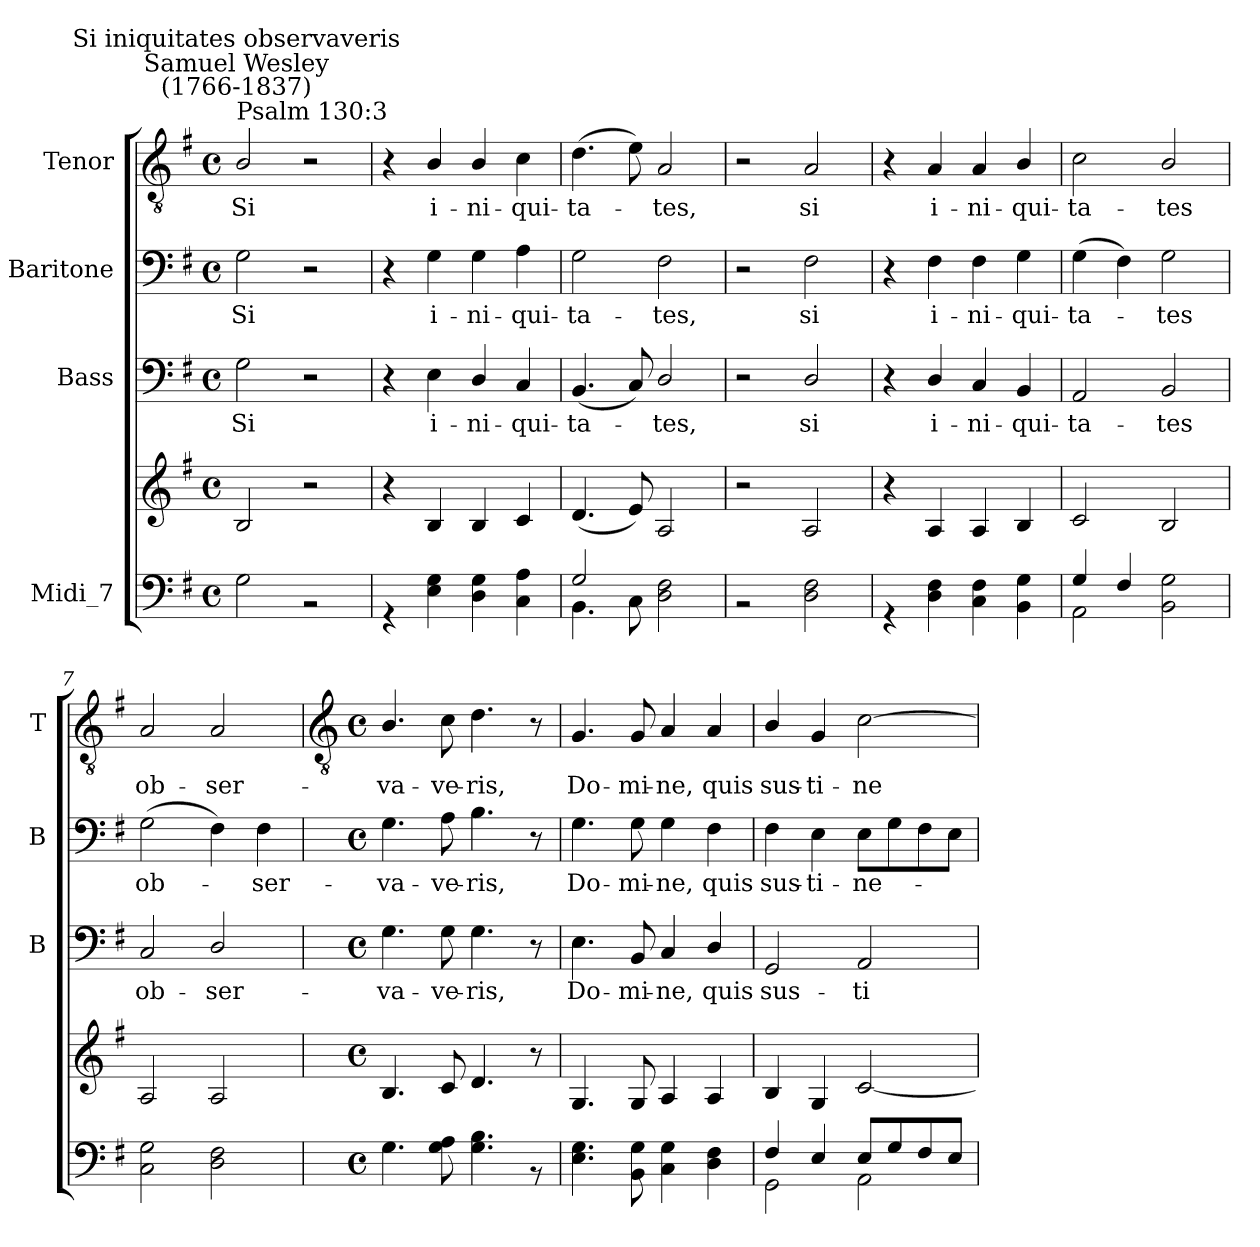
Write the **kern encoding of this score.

**kern	**kern	**kern	**text	**kern	**text	**kern	**text
*part4	*part4	*part3	*part3	*part2	*part2	*part1	*part1
*staff5	*staff4	*staff3	*staff3	*staff2	*staff2	*staff1	*staff1
*I"Midi_7	*	*I"Bass	*	*I"Baritone	*	*I"Tenor	*
*	*	*I'B	*	*I'B	*	*I'T	*
*clefF4	*clefG2	*clefF4	*	*clefF4	*	*clefGv2	*
*k[f#]	*k[f#]	*k[f#]	*	*k[f#]	*	*k[f#]	*
*G:	*G:	*G:	*	*G:	*	*G:	*
*M4/4	*M4/4	*M4/4	*	*M4/4	*	*M4/4	*
*met(c)	*met(c)	*met(c)	*	*met(c)	*	*met(c)	*
=1	=1	=1	=1	=1	=1	=1	=1
*^	*	*	*	*	*	*	*
!	!	!	!	!	!	!	!LO:TX:a:t=Psalm 130&colon;3	!
!	!	!	!	!	!	!	!LO:TX:a:cj:t=Samuel Wesley\n(1766-1837)	!
!	!	!	!	!	!	!	!LO:TX:a:cj:t=Si iniquitates observaveris	!
!	!	!	!	!LO:LY:b	!	!LO:LY:b	!	!LO:LY:b
1ryy	2G\	2B/	2G	Si	2G	Si	2B/	Si
.	2r	2r	2r	.	2r	.	2r	.
=2	=2	=2	=2	=2	=2	=2	=2	=2
1ryy	4r	4r	4r	.	4r	.	4r	.
!	!	!	!	!LO:LY:b	!	!LO:LY:b	!	!LO:LY:b
.	4E\ 4G\	4B/	4E	i-	4G	i-	4B/	i-
!	!	!	!	!LO:LY:b	!	!LO:LY:b	!	!LO:LY:b
.	4D\ 4G\	4B/	4D/	-ni-	4G	-ni-	4B/	-ni-
!	!	!	!	!LO:LY:b	!	!LO:LY:b	!	!LO:LY:b
.	4C\ 4A\	4c	4C	-qui-	4A	-qui-	4c	-qui-
=3	=3	=3	=3	=3	=3	=3	=3	=3
!	!	!	!	!LO:LY:b	!	!LO:LY:b	!	!LO:LY:b
2G/	4.BB\	(<4.d	(<4.BB	-ta-	2G	-ta-	(>4.d	-ta-
.	8C\	8e)	8C)	.	.	.	8e)	.
!	!	!	!	!LO:LY:b	!	!LO:LY:b	!	!LO:LY:b
2ryy	2D\ 2F#\	2A	2D/	tes,	2F#	-tes,	2A	tes,
=4	=4	=4	=4	=4	=4	=4	=4	=4
1ryy	2r	2r	2r	.	2r	.	2r	.
!	!	!	!	!LO:LY:b	!	!LO:LY:b	!	!LO:LY:b
.	2D\ 2F#\	2A	2D/	si	2F#	si	2A	si
=5	=5	=5	=5	=5	=5	=5	=5	=5
1ryy	4r	4r	4r	.	4r	.	4r	.
!	!	!	!	!LO:LY:b	!	!LO:LY:b	!	!LO:LY:b
.	4D\ 4F#\	4A	4D/	i-	4F#	i-	4A	i-
!	!	!	!	!LO:LY:b	!	!LO:LY:b	!	!LO:LY:b
.	4C\ 4F#\	4A	4C	-ni-	4F#	-ni-	4A	-ni-
!	!	!	!	!LO:LY:b	!	!LO:LY:b	!	!LO:LY:b
.	4BB\ 4G\	4B/	4BB	-qui-	4G	-qui-	4B/	-qui-
=6	=6	=6	=6	=6	=6	=6	=6	=6
!	!	!	!	!LO:LY:b	!	!LO:LY:b	!	!LO:LY:b
4G/	2AA\	2c	2AA	-ta-	(>4G	-ta-	2c	-ta-
4F#/	.	.	.	.	4F#)	.	.	.
!	!	!	!	!LO:LY:b	!	!LO:LY:b	!	!LO:LY:b
2ryy	2BB\ 2G\	2B/	2BB	-tes	2G	tes	2B/	-tes
=7	=7	=7	=7	=7	=7	=7	=7	=7
!	!	!	!	!LO:LY:b	!	!LO:LY:b	!	!LO:LY:b
1ryy	2C\ 2G\	2A	2C	ob-	(>2G	ob-	2A	ob-
!	!	!	!	!LO:LY:b	!	!	!	!LO:LY:b
.	2D\ 2F#\	2A	2D/	-ser-	4F#)	.	2A	-ser-
!	!	!	!	!	!	!LO:LY:b	!	!
.	.	.	.	.	4F#	ser-	.	.
!!LO:LB:g=z
=8	=8	=8	=8	=8	=8	=8	=8	=8
*	*	*	*	*	*	*	*clefGv2	*
*M4/4	*	*M4/4	*M4/4	*	*M4/4	*	*M4/4	*
*met(c)	*	*met(c)	*met(c)	*	*met(c)	*	*met(c)	*
!	!	!	!	!LO:LY:b	!	!LO:LY:b	!	!LO:LY:b
1ryy	4.G\	4.B/	4.G	-va-	4.G	-va-	4.B/	-va-
!	!	!	!	!LO:LY:b	!	!LO:LY:b	!	!LO:LY:b
.	8G\ 8A\	8c	8G	-ve-	8A	-ve-	8c	-ve-
!	!	!	!	!LO:LY:b	!	!LO:LY:b	!	!LO:LY:b
.	4.G\ 4.B\	4.d	4.G	-ris,	4.B	-ris,	4.d	-ris,
.	8r	8r	8r	.	8r	.	8r	.
=9	=9	=9	=9	=9	=9	=9	=9	=9
!	!	!	!	!LO:LY:b	!	!LO:LY:b	!	!LO:LY:b
1ryy	4.E\ 4.G\	4.G	4.E	Do-	4.G	Do-	4.G	Do-
!	!	!	!	!LO:LY:b	!	!LO:LY:b	!	!LO:LY:b
.	8BB\ 8G\	8G	8BB	-mi-	8G	-mi-	8G	-mi-
!	!	!	!	!LO:LY:b	!	!LO:LY:b	!	!LO:LY:b
.	4C\ 4G\	4A	4C	-ne,	4G	-ne,	4A	-ne,
!	!	!	!	!LO:LY:b	!	!LO:LY:b	!	!LO:LY:b
.	4D\ 4F#\	4A	4D/	quis	4F#	quis	4A	quis
=10	=10	=10	=10	=10	=10	=10	=10	=10
!	!	!	!	!LO:LY:b	!	!LO:LY:b	!	!LO:LY:b
4F#/	2GG\	4B/	2GG	sus-	4F#	sus-	4B/	sus-
!	!	!	!	!	!	!LO:LY:b	!	!LO:LY:b
4E/	.	4G	.	.	4E	-ti-	4G	-ti-
!	!	!	!	!LO:LY:b	!	!LO:LY:b	!	!LO:LY:b
8E/L	2AA\	[2c	2AA	-ti-	8EL	-ne-	[2c	-ne-
8G/	.	.	.	.	8G	.	.	.
8F#/	.	.	.	.	8F#	.	.	.
8E/J	.	.	.	.	8EJ	.	.	.
*v	*v	*	*	*	*	*	*	*
=	=	=	=	=	=	=	=
*-	*-	*-	*-	*-	*-	*-	*-
